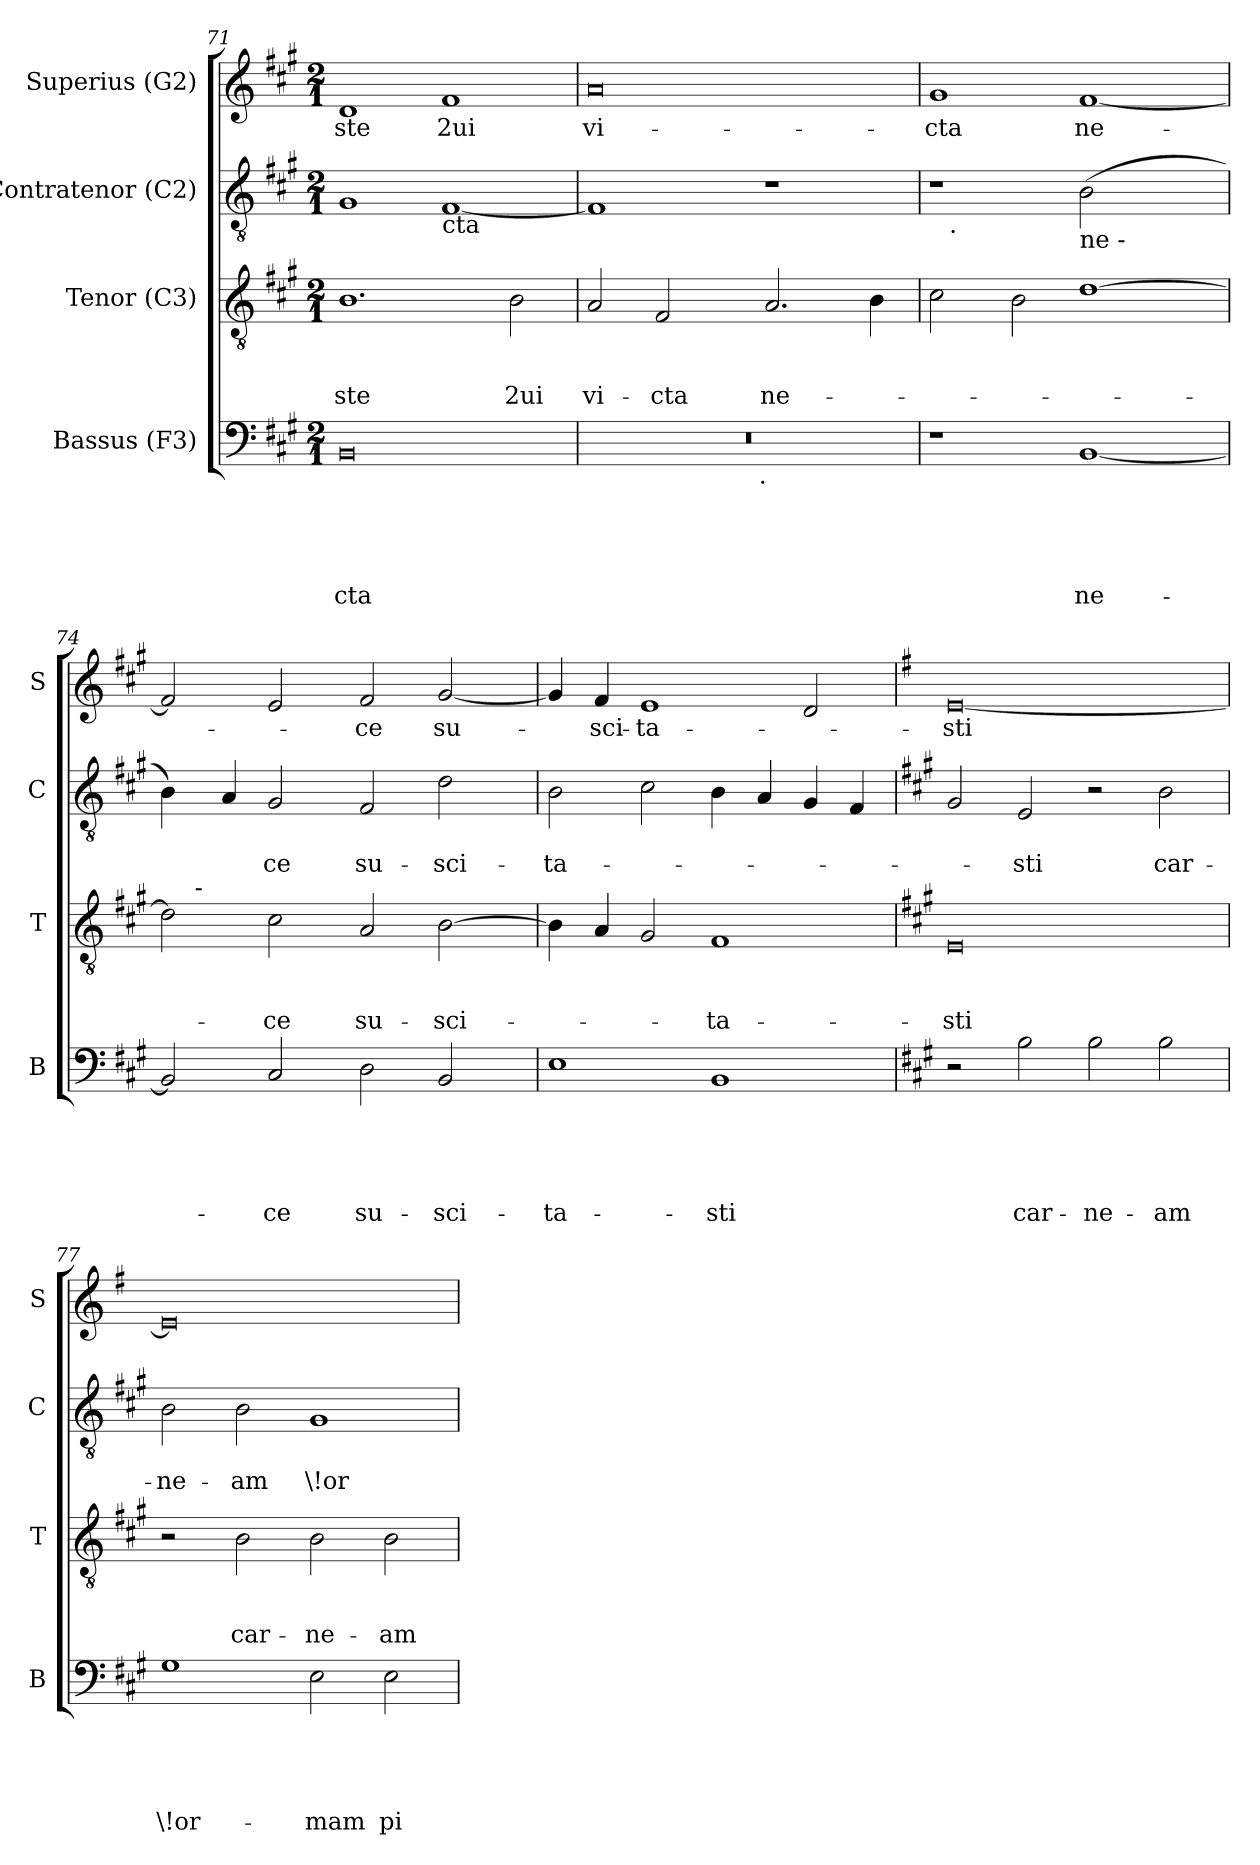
**kern	**text	**text	**text	**text	**text	**kern	**text	**text	**text	**kern	**text	**text	**kern	**text
*part4	*part4	*part4	*part4	*part4	*part4	*part3	*part3	*part3	*part3	*part2	*part2	*part2	*part1	*part1
*staff4	*staff4	*staff4	*staff4	*staff4	*staff4	*staff3	*staff3	*staff3	*staff3	*staff2	*staff2	*staff2	*staff1	*staff1
*I"Bassus (F3)	*	*	*	*	*	*I"Tenor (C3)	*	*	*	*I"Contratenor (C2)	*	*	*I"Superius (G2)	*
*I'B	*	*	*	*	*	*I'T	*	*	*	*I'C	*	*	*I'S	*
*clefF4	*	*	*	*	*	*clefGv2	*	*	*	*clefGv2	*	*	*clefG2	*
*k[f#c#g#]	*	*	*	*	*	*k[f#c#g#]	*	*	*	*k[f#c#g#]	*	*	*k[f#c#g#]	*
*A:	*	*	*	*	*	*A:	*	*	*	*A:	*	*	*A:	*
*M2/1	*	*	*	*	*	*M2/1	*	*	*	*M2/1	*	*	*M2/1	*
=71	=71	=71	=71	=71	=71	=71	=71	=71	=71	=71	=71	=71	=71	=71
!	!	!	!	!	!LO:LY:b:rj	!	!	!	!LO:LY:b	!	!	!	!	!LO:LY:b
0BB	.	.	.	.	-cta	1.B	.	.	-ste	1G#	.	.	1d	-ste
!	!	!	!	!	!	!	!	!	!	!LO:TX:b:t=cta	!	!	!	!
!	!	!	!	!	!	!	!	!	!	!	!	!	!	!LO:LY:b
.	.	.	.	.	.	.	.	.	.	[<1F#	.	.	1f#	2ui
!	!	!	!	!	!	!	!	!	!LO:LY:b	!	!	!	!	!
.	.	.	.	.	.	2B\	.	.	2ui	.	.	.	.	.
=72	=72	=72	=72	=72	=72	=72	=72	=72	=72	=72	=72	=72	=72	=72
!	!	!	!	!	!	!	!	!	!LO:LY:b	!	!	!	!	!LO:LY:b:rj
*^	*	*	*	*	*	*	*	*	*	*	*	*	*	*
0r	3%2ryy	.	.	.	.	.	2A/	.	.	vi-	1F#]	.	.	0a	vi-
!	!	!	!	!	!	!	!	!	!	!LO:LY:b	!	!	!	!	!
.	.	.	.	.	.	.	2F#/	.	.	-cta	.	.	.	.	.
.	6ryy	.	.	.	.	.	.	.	.	.	.	.	.	.	.
.	12...ryy	.	.	.	.	.	.	.	.	.	.	.	.	.	.
!	!LO:TX:b:t=.	!	!	!	!	!	!	!	!	!	!	!	!	!	!
.	3%2ryy	.	.	.	.	.	.	.	.	.	.	.	.	.	.
!	!	!	!	!	!	!	!	!	!	!LO:LY:b	!	!	!	!	!
.	.	.	.	.	.	.	2.A/	.	.	ne-	1r	.	.	.	.
.	3ryy	.	.	.	.	.	.	.	.	.	.	.	.	.	.
.	.	.	.	.	.	.	4B\	.	.	.	.	.	.	.	.
.	96ryy	.	.	.	.	.	.	.	.	.	.	.	.	.	.
=73	=73	=73	=73	=73	=73	=73	=73	=73	=73	=73	=73	=73	=73	=73	=73
!	!	!	!	!	!	!	!	!	!	!	!	!	!	!	!LO:LY:b
*v	*v	*	*	*	*	*	*	*	*	*	*^	*	*	*	*
1r	.	.	.	.	.	2c#\	.	.	.	1r	16ryy	.	.	1g#	-cta
!	!	!	!	!	!	!	!	!	!	!	!LO:TX:b:t=.	!	!	!	!
.	.	.	.	.	.	.	.	.	.	.	1ryy	.	.	.	.
.	.	.	.	.	.	2B\	.	.	.	.	.	.	.	.	.
!	!	!	!	!	!	!	!	!	!	!LO:TX:b:t=ne -	!	!	!	!	!
!	!	!	!	!	!LO:LY:b	!	!	!	!	!	!	!	!	!	!LO:LY:b
[<1BB	.	.	.	.	ne-	[<1d	.	.	.	(>2B\	.	.	.	[<1f#	ne-
.	.	.	.	.	.	.	.	.	.	.	2...ryy	.	.	.	.
.	.	.	.	.	.	.	.	.	.	2ryy	.	.	.	.	.
*	*	*	*	*	*	*	*	*	*	*v	*v	*	*	*	*
!!LO:LB:g=z
=74	=74	=74	=74	=74	=74	=74	=74	=74	=74	=74	=74	=74	=74	=74
*	*	*	*	*	*	*^	*	*	*	*	*	*	*	*
2BB/]	.	.	.	.	.	2d\]	12..ryy	.	.	.	4B\)	.	.	2f#/]	.
!	!	!	!	!	!	!	!LO:TX:a:t=-	!	!	!	!	!	!	!	!
.	.	.	.	.	.	.	3%2ryy	.	.	.	.	.	.	.	.
.	.	.	.	.	.	.	.	.	.	.	4A/	.	.	.	.
!	!	!	!	!	!LO:LY:b	!	!	!	!	!LO:LY:b	!	!	!LO:LY:b	!	!
2C#/	.	.	.	.	-ce	2c#\	.	.	.	-ce	2G#/	.	-ce	2e/	.
.	.	.	.	.	.	.	3%2ryy	.	.	.	.	.	.	.	.
!	!	!	!	!	!LO:LY:b	!	!	!	!	!LO:LY:b	!	!	!LO:LY:b	!	!LO:LY:b
2D\	.	.	.	.	su-	2A/	.	.	.	su-	2F#/	.	su-	2f#/	-ce
.	.	.	.	.	.	.	3ryy	.	.	.	.	.	.	.	.
!	!	!	!	!	!LO:LY:b	!	!	!	!	!LO:LY:b	!	!	!LO:LY:b	!	!LO:LY:b
2BB/	.	.	.	.	-sci-	[>2B\	.	.	.	-sci-	2d\	.	-sci-	[<2g#/	su-
.	.	.	.	.	.	.	6ryy	.	.	.	.	.	.	.	.
.	.	.	.	.	.	.	48ryy	.	.	.	.	.	.	.	.
=75	=75	=75	=75	=75	=75	=75	=75	=75	=75	=75	=75	=75	=75	=75	=75
!	!	!	!	!	!LO:LY:b	!	!	!	!	!	!	!	!LO:LY:b	!	!
*	*	*	*	*	*	*v	*v	*	*	*	*	*	*	*	*
1E	.	.	.	.	-ta-	4B\]	.	.	.	2B\	.	-ta-	4g#/]	.
!	!	!	!	!	!	!	!	!	!	!	!	!	!	!LO:LY:b
.	.	.	.	.	.	4A/	.	.	.	.	.	.	4f#/	-sci-
!	!	!	!	!	!	!	!	!	!	!	!	!	!	!LO:LY:b
.	.	.	.	.	.	2G#/	.	.	.	2c#\	.	.	1e	-ta-
!	!	!	!	!	!LO:LY:b	!	!	!	!LO:LY:b	!	!	!	!	!
1BB	.	.	.	.	-sti	1F#	.	.	-ta-	4B\	.	.	.	.
.	.	.	.	.	.	.	.	.	.	4A/	.	.	.	.
.	.	.	.	.	.	.	.	.	.	4G#/	.	.	2d/	.
.	.	.	.	.	.	.	.	.	.	4F#/	.	.	.	.
=76	=76	=76	=76	=76	=76	=76	=76	=76	=76	=76	=76	=76	=76	=76
*	*	*	*	*	*	*	*	*	*	*	*	*	*k[f#]	*
*	*	*	*	*	*	*	*	*	*	*	*	*	*G:	*
!	!	!	!	!	!	!	!	!	!LO:LY:b:rj	!	!	!	!	!LO:LY:b
2r	.	.	.	.	.	0E	.	.	-sti	2G#/	.	.	[<0e	-sti
!	!	!	!	!	!LO:LY:b	!	!	!	!	!	!	!LO:LY:b	!	!
2B\	.	.	.	.	car-	.	.	.	.	2E/	.	-sti	.	.
!	!	!	!	!	!LO:LY:b	!	!	!	!	!	!	!	!	!
2B\	.	.	.	.	-ne-	.	.	.	.	2r	.	.	.	.
!	!	!	!	!	!LO:LY:b	!	!	!	!	!	!	!LO:LY:b	!	!
2B\	.	.	.	.	-am	.	.	.	.	2B\	.	car-	.	.
=77	=77	=77	=77	=77	=77	=77	=77	=77	=77	=77	=77	=77	=77	=77
!	!	!	!	!	!LO:LY:b	!	!	!	!	!	!	!LO:LY:b	!	!
1G#	.	.	.	.	\!or-	2r	.	.	.	2B\	.	-ne-	0e]	.
!	!	!	!	!	!	!	!	!	!LO:LY:b	!	!	!LO:LY:b	!	!
.	.	.	.	.	.	2B\	.	.	car-	2B\	.	-am	.	.
!	!	!	!	!	!LO:LY:b	!	!	!	!LO:LY:b	!	!	!LO:LY:b	!	!
2E\	.	.	.	.	-mam	2B\	.	.	-ne-	1G#	.	\!or-	.	.
!	!	!	!	!	!LO:LY:b	!	!	!	!LO:LY:b	!	!	!	!	!
2E\	.	.	.	.	pi-	2B\	.	.	-am	.	.	.	.	.
=	=	=	=	=	=	=	=	=	=	=	=	=	=	=
*-	*-	*-	*-	*-	*-	*-	*-	*-	*-	*-	*-	*-	*-	*-
